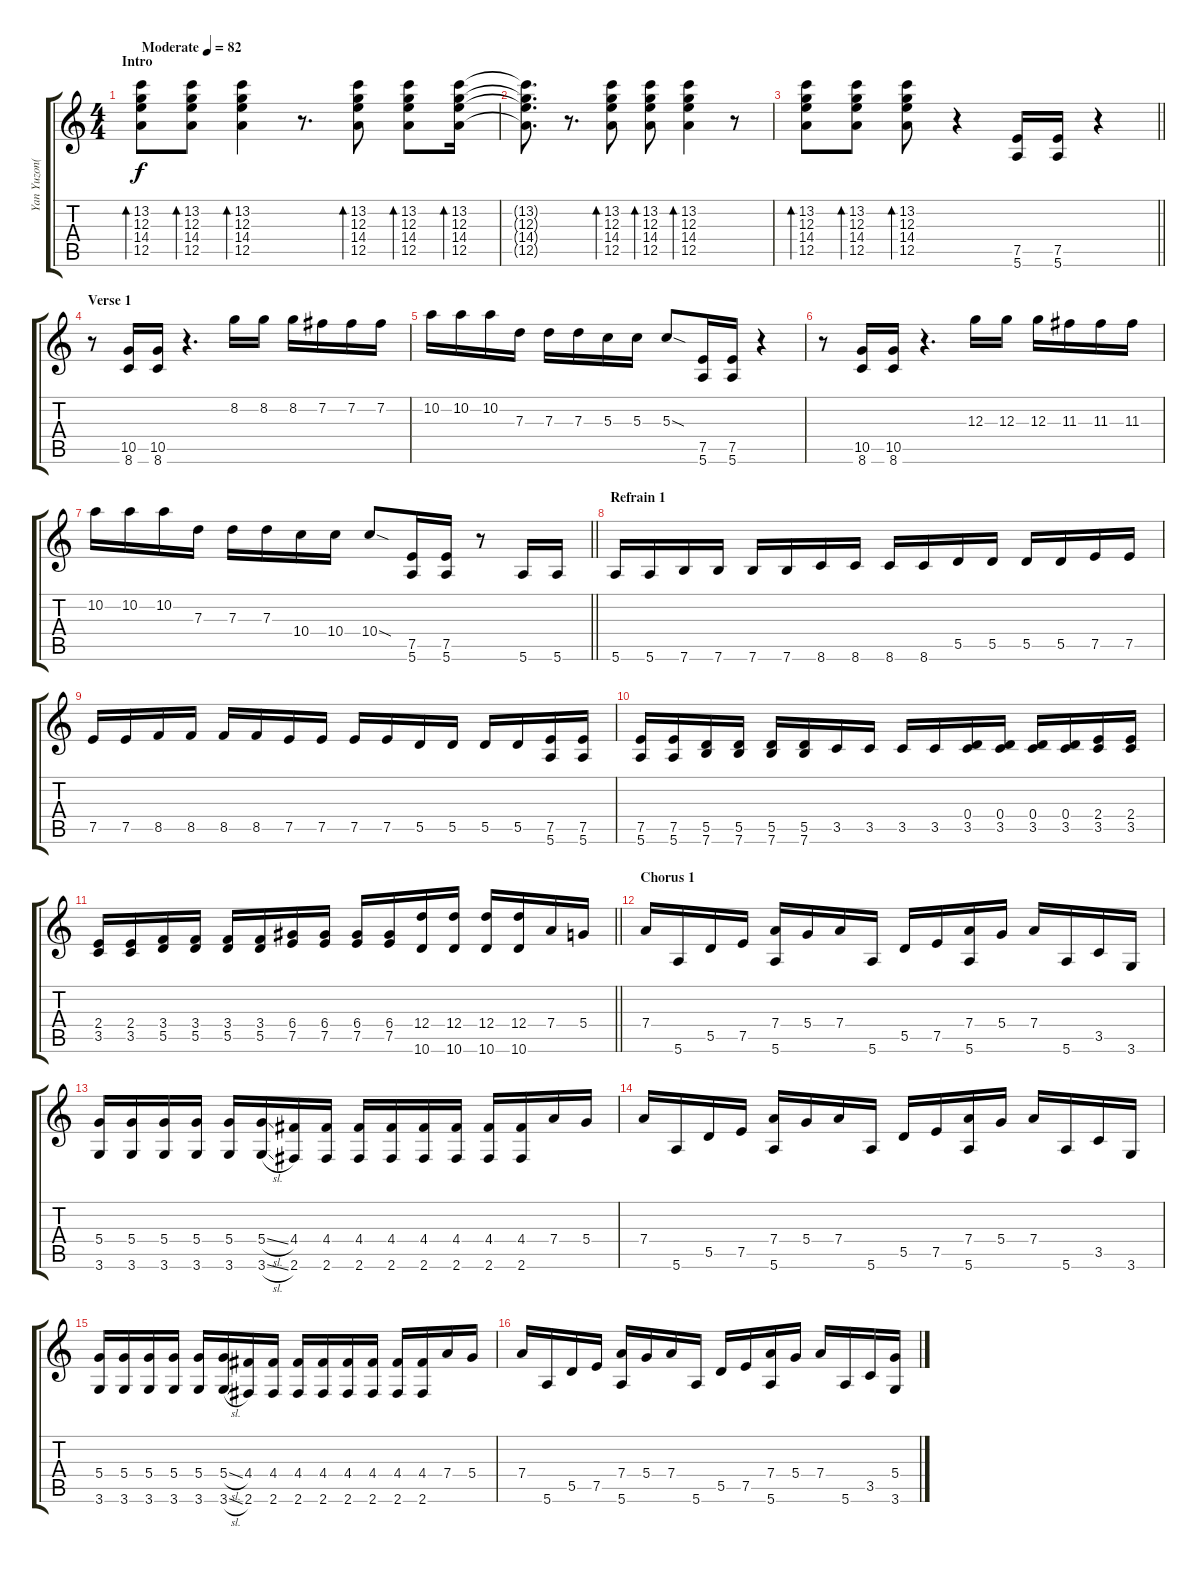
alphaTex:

\track ("Yan Yuzon(Lead)" "Yan Yuzon(") {instrument overdrivenguitar}
\staff {score tabs}
\tuning (E4 B3 G3 D3 A2 E2) {hide}
\ts (4 4)
\section ("" "Intro")
\tempo (82 "Moderate")
\clef g2
\ks c
(13.2 12.3 14.4 12.5).8{bd 30 dy f volume 13 balance 11 instrument overdrivenguitar} (13.2 12.3 14.4 12.5).8{bd 30} (13.2 12.3 14.4 12.5).4{bd 30} r.8{d} (13.2 12.3 14.4 12.5).8{bd 30} (13.2 12.3 14.4 12.5).8{bd 30} (13.2 12.3 14.4 12.5).16{bd 30} |
(13.2{t} 12.3{t} 14.4{t} 12.5{t}).8{d} r.8{d} (13.2 12.3 14.4 12.5).8{bd 30} (13.2 12.3 14.4 12.5).8{bd 30} (13.2 12.3 14.4 12.5).4{bd 30} r.8 |
\barLineRight lightlight
(13.2 12.3 14.4 12.5).8{bd 30} (13.2 12.3 14.4 12.5).8{bd 30} (13.2 12.3 14.4 12.5).8{bd 30} r.4 (7.5 5.6).16 (7.5 5.6).16 r.4 |
\section ("" "Verse 1")
r.8 (10.5 8.6).16 (10.5 8.6).16 r.4{d} 8.2.16{volume 13 balance 11 instrument overdrivenguitar} 8.2.16 8.2.16 7.2.16 7.2.16 7.2.16 |
10.2.16 10.2.16 10.2.16 7.3.16 7.3.16 7.3.16 5.3.16 5.3.16 5.3{sod}.8 (7.5 5.6).16{volume 13 balance 11 instrument overdrivenguitar} (7.5 5.6).16 r.4 |
r.8 (10.5 8.6).16 (10.5 8.6).16 r.4{d} 12.3.16{volume 13 balance 11 instrument overdrivenguitar} 12.3.16 12.3.16 11.3.16 11.3.16 11.3.16 |
\barLineRight lightlight
10.2.16 10.2.16 10.2.16 7.3.16 7.3.16 7.3.16 10.4.16 10.4.16 10.4{sod}.8 (7.5 5.6).16{volume 13 balance 11 instrument overdrivenguitar} (7.5 5.6).16 r.8 5.6.16 5.6.16 |
\section ("" "Refrain 1")
5.6.16 5.6.16 7.6.16 7.6.16 7.6.16 7.6.16 8.6.16 8.6.16 8.6.16 8.6.16 5.5.16 5.5.16 5.5.16 5.5.16 7.5.16 7.5.16 |
7.5.16 7.5.16 8.5.16 8.5.16 8.5.16 8.5.16 7.5.16 7.5.16 7.5.16 7.5.16 5.5.16 5.5.16 5.5.16 5.5.16 (7.5 5.6).16 (7.5 5.6).16 |
(7.5 5.6).16 (7.5 5.6).16 (5.5 7.6).16 (5.5 7.6).16 (5.5 7.6).16 (5.5 7.6).16 3.5.16 3.5.16 3.5.16 3.5.16 (0.4 3.5).16 (0.4 3.5).16 (0.4 3.5).16 (0.4 3.5).16 (2.4 3.5).16 (2.4 3.5).16 |
\barLineRight lightlight
(2.4 3.5).16 (2.4 3.5).16 (3.4 5.5).16 (3.4 5.5).16 (3.4 5.5).16 (3.4 5.5).16 (6.4 7.5).16 (6.4 7.5).16 (6.4 7.5).16 (6.4 7.5).16 (12.4 10.6).16 (12.4 10.6).16 (12.4 10.6).16 (12.4 10.6).16 7.4.16{volume 13 balance 5 instrument overdrivenguitar} 5.4.16 |
\section ("" "Chorus 1")
7.4.16 5.6.16 5.5.16 7.5.16 (7.4 5.6).16 5.4.16 7.4.16 5.6.16 5.5.16 7.5.16 (7.4 5.6).16 5.4.16 7.4.16 5.6.16 3.5.16 3.6.16 |
(5.4 3.6).16 (5.4 3.6).16 (5.4 3.6).16 (5.4 3.6).16 (5.4 3.6).16 (5.4{sl} 3.6{sl}).16 (4.4 2.6).16 (4.4 2.6).16 (4.4 2.6).16 (4.4 2.6).16 (4.4 2.6).16 (4.4 2.6).16 (4.4 2.6).16 (4.4 2.6).16 7.4.16 5.4.16 |
7.4.16 5.6.16 5.5.16 7.5.16 (7.4 5.6).16 5.4.16 7.4.16 5.6.16 5.5.16 7.5.16 (7.4 5.6).16 5.4.16 7.4.16 5.6.16 3.5.16 3.6.16 |
(5.4 3.6).16 (5.4 3.6).16 (5.4 3.6).16 (5.4 3.6).16 (5.4 3.6).16 (5.4{sl} 3.6{sl}).16 (4.4 2.6).16 (4.4 2.6).16 (4.4 2.6).16 (4.4 2.6).16 (4.4 2.6).16 (4.4 2.6).16 (4.4 2.6).16 (4.4 2.6).16 7.4.16 5.4.16 |
7.4.16 5.6.16 5.5.16 7.5.16 (7.4 5.6).16 5.4.16 7.4.16 5.6.16 5.5.16 7.5.16 (7.4 5.6).16 5.4.16 7.4.16 5.6.16 3.5.16 (5.4 3.6).16
